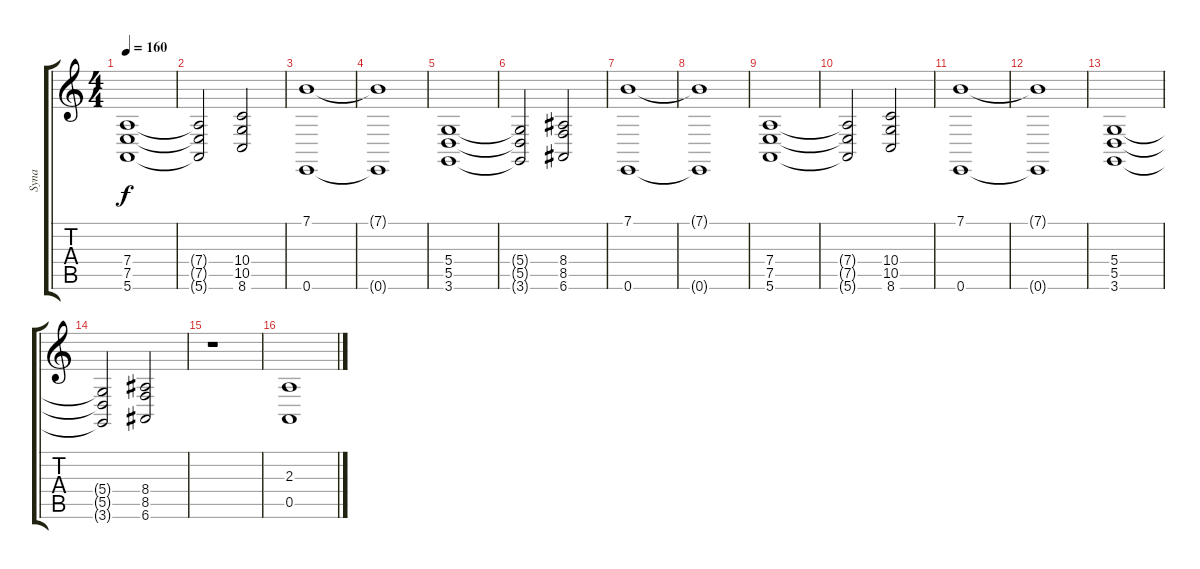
\track ("Syna" "Syna") {instrument stringensemble1}
\staff {score tabs}
\tuning (E4 B3 G3 D3 A2 E2) {hide}
\ts (4 4)
\tempo 160
\clef g2
\ks c
(7.4 7.5 5.6).1{dy f} |
(7.4{t} 7.5{t} 5.6{t}).2 (10.4 10.5 8.6).2 |
(7.1 0.6).1 |
(7.1{t} 0.6{t}).1 |
(5.4 5.5 3.6).1 |
(5.4{t} 5.5{t} 3.6{t}).2 (8.4 8.5 6.6).2 |
(7.1 0.6).1 |
(7.1{t} 0.6{t}).1 |
(7.4 7.5 5.6).1 |
(7.4{t} 7.5{t} 5.6{t}).2 (10.4 10.5 8.6).2 |
(7.1 0.6).1 |
(7.1{t} 0.6{t}).1 |
(5.4 5.5 3.6).1 |
(5.4{t} 5.5{t} 3.6{t}).2 (8.4 8.5 6.6).2 |
r.1 |
(2.3 0.5).1
